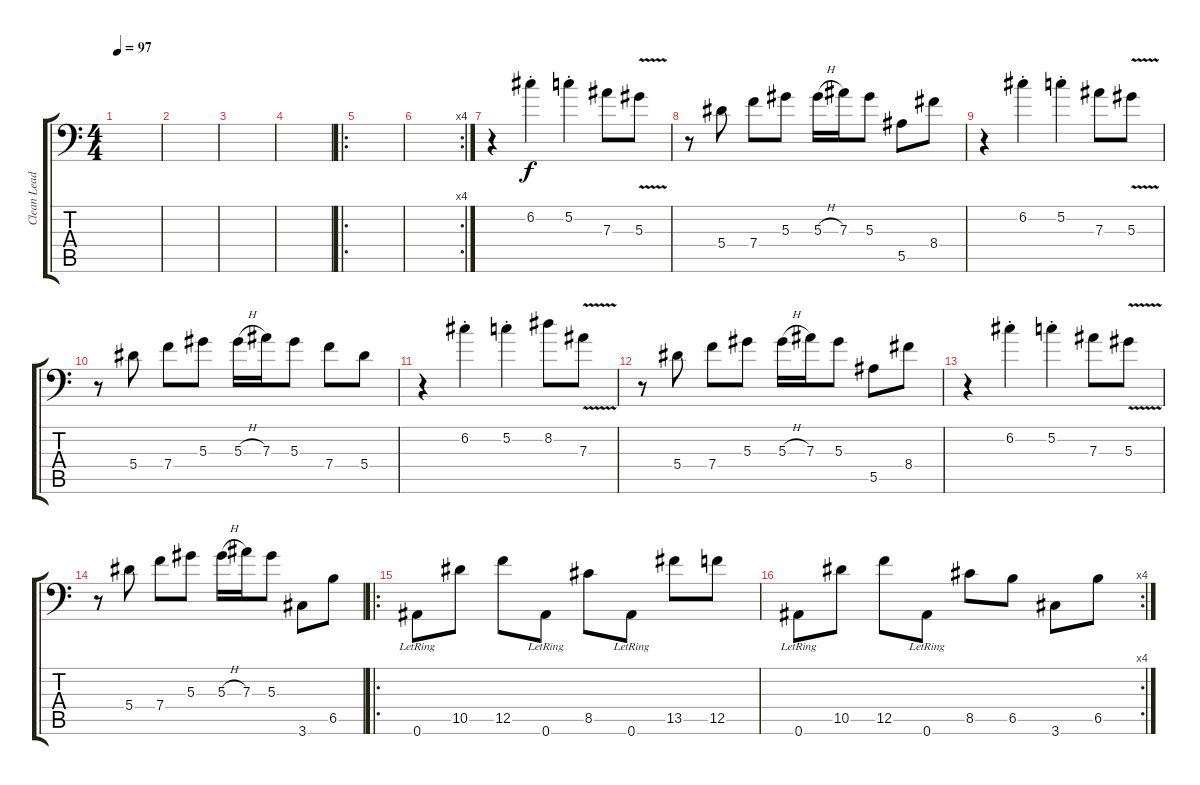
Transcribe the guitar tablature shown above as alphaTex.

\track ("Clean Lead" "Clean Lead") {instrument electricguitarjazz}
\staff {score tabs}
\tuning (C4 G3 Eb3 Bb2 F2 Bb1) {hide}
\ts (4 4)
\tempo 97
\clef f4
\ks c
|
|
|
|
\ro
|
\rc 4
|
r.4 6.2{st}.4 5.2{st}.4 7.3.8 5.3{v}.8 |
r.8 5.4.8 7.4.8 5.3.8 5.3{h}.16 7.3.16 5.3.8 5.5.8 8.4.8 |
r.4 6.2{st}.4 5.2{st}.4 7.3.8 5.3{v}.8 |
r.8 5.4.8 7.4.8 5.3.8 5.3{h}.16 7.3.16 5.3.8 7.4.8 5.4.8 |
r.4 6.2{st}.4 5.2{st}.4 8.2.8 7.3{v}.8 |
r.8 5.4.8 7.4.8 5.3.8 5.3{h}.16 7.3.16 5.3.8 5.5.8 8.4.8 |
r.4 6.2{st}.4 5.2{st}.4 7.3.8 5.3{v}.8 |
r.8 5.4.8 7.4.8 5.3.8 5.3{h}.16 7.3.16 5.3.8 3.6.8 6.5.8 |
\ro
0.6{lr}.8 10.5.8 12.5.8 0.6{lr}.8 8.5.8 0.6{lr}.8 13.5.8 12.5.8 |
\rc 4
0.6{lr}.8 10.5.8 12.5.8 0.6{lr}.8 8.5.8 6.5.8 3.6.8 6.5.8
